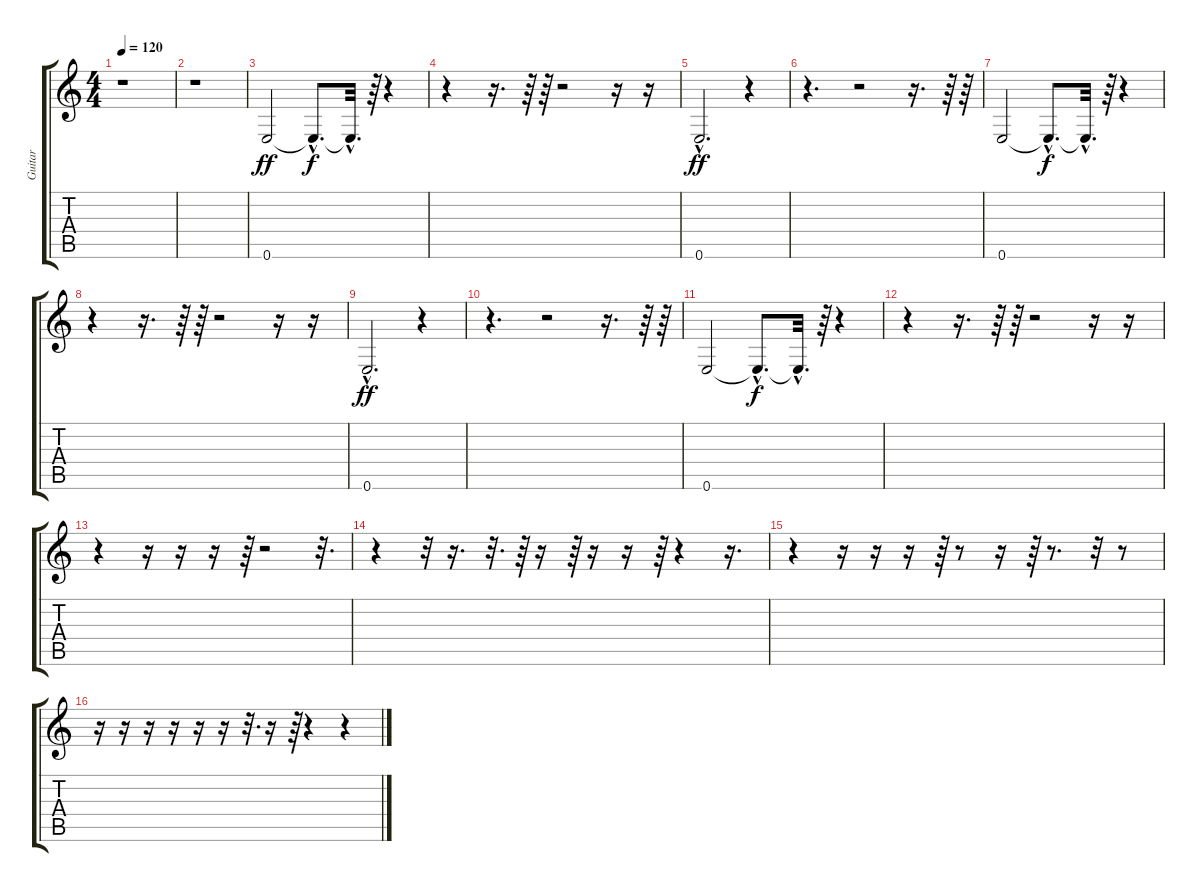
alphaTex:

\track ("Guitar" "Guitar") {instrument acousticguitarnylon}
\staff {score tabs}
\tuning (E4 B3 G3 D3 A2 E2) {hide}
\ts (4 4)
\tempo 120
\clef g2
\ks c
r.1{dy ff instrument acousticguitarnylon} |
r.1 |
0.6.2 0.6{hac t}.8{d dy f} 0.6{hac t}.32{d} r.64 r.4 |
r.4 r.16{d} r.64 r.64 r.2 r.16 r.16 |
0.6{hac}.2{d dy ff} r.4 |
r.4{d} r.2 r.16{d} r.64 r.64 |
0.6.2 0.6{hac t}.8{d dy f} 0.6{hac t}.32{d} r.64 r.4 |
r.4 r.16{d} r.64 r.64 r.2 r.16 r.16 |
0.6{hac}.2{d dy ff} r.4 |
r.4{d} r.2 r.16{d} r.64 r.64 |
0.6.2 0.6{hac t}.8{d dy f} 0.6{hac t}.32{d} r.64 r.4 |
r.4 r.16{d} r.64 r.64 r.2 r.16 r.16 |
r.4 r.16 r.16 r.16 r.64 r.2 r.32{d} |
r.4 r.32 r.16{d} r.32{d} r.64 r.16 r.64 r.16 r.16 r.64 r.4 r.16{d} |
r.4 r.16 r.16 r.16 r.64 r.8 r.16 r.64 r.8{d} r.32 r.8 |
r.16 r.16 r.16 r.16 r.16 r.16 r.32{d} r.16 r.64 r.4 r.4
